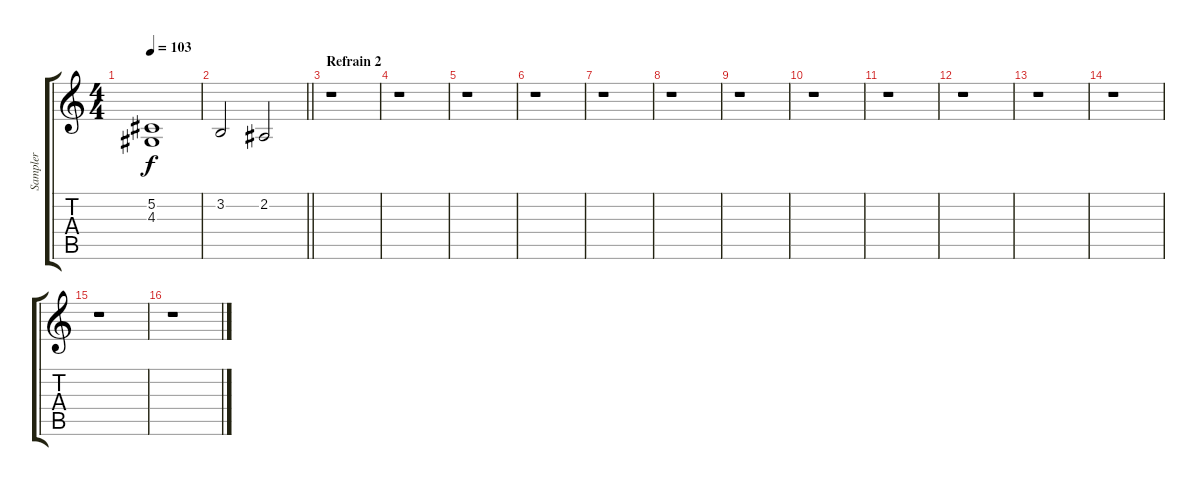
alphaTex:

\track ("Sampler" "Sampler") {instrument pad2warm}
\staff {score tabs}
\tuning (Db4 Ab3 E3 B2 Gb2 Db2) {hide}
\ts (4 4)
\tempo 103
\clef g2
\ks c
(5.2 4.3).1{dy f} |
\barLineRight lightlight
3.2.2 2.2.2 |
\section ("" "Refrain 2")
r.1 |
r.1 |
r.1 |
r.1 |
r.1 |
r.1 |
r.1 |
r.1 |
r.1 |
r.1 |
r.1 |
r.1 |
r.1 |
r.1
